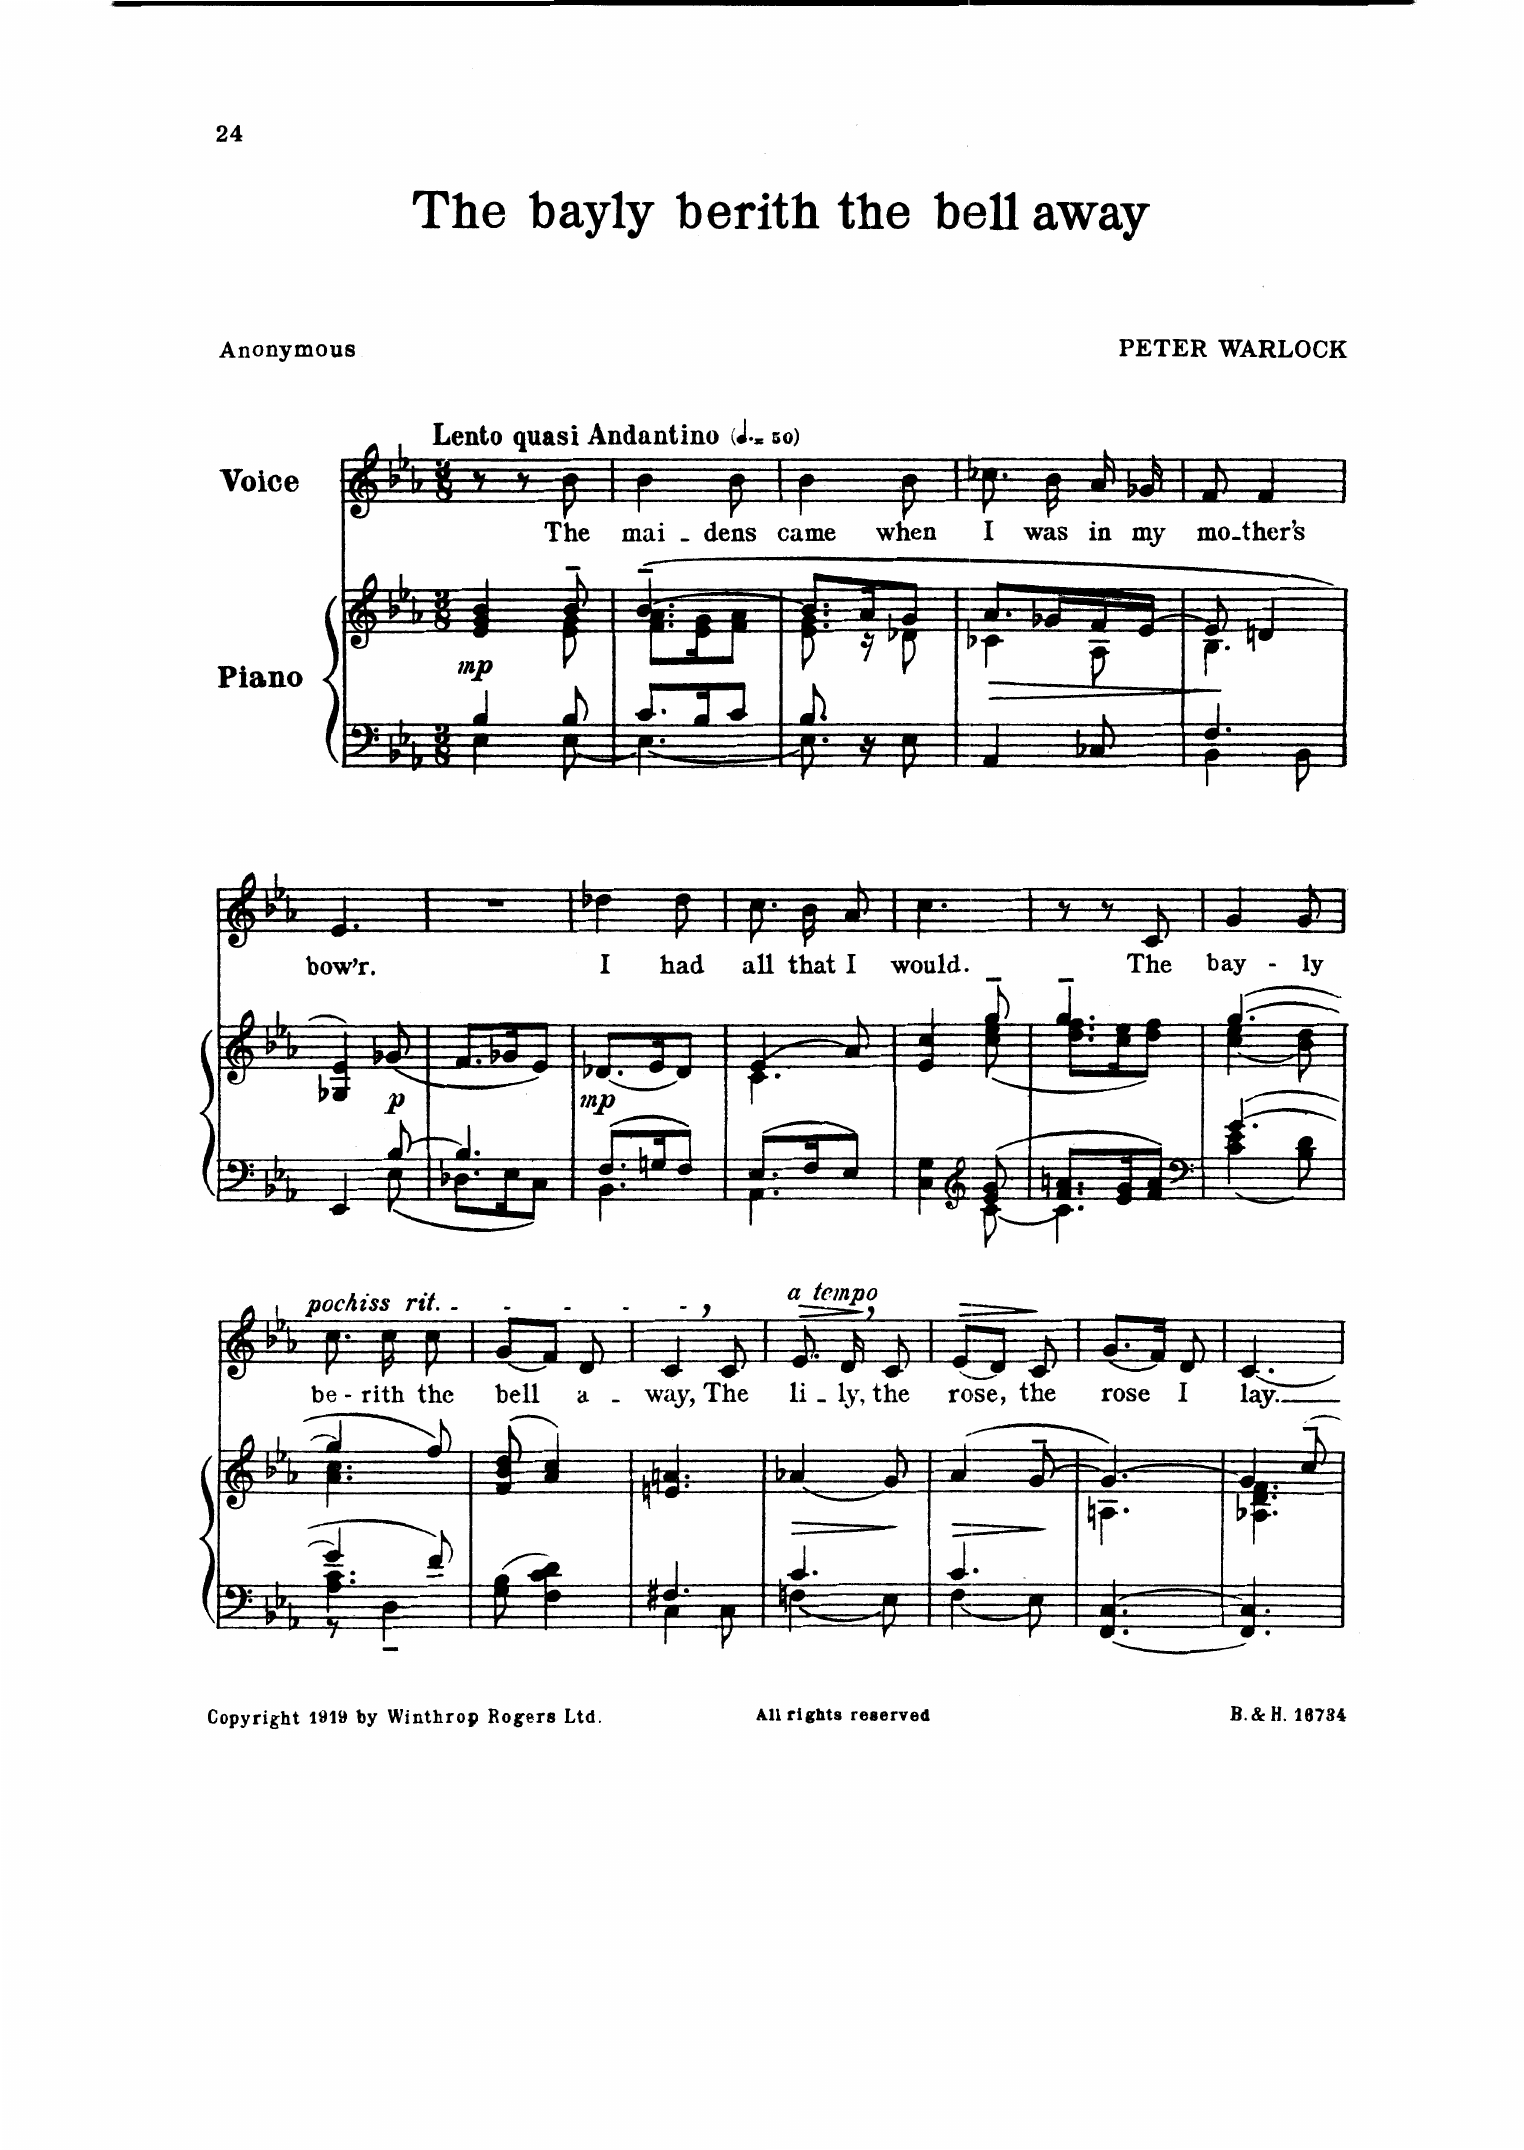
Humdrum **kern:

**kern	**kern	**dynam	**kern	**text	**dynam
*part2	*part2	*part2	*part1	*part1	*part1
*staff3	*staff2	*staff2/3	*staff1	*staff1	*staff1
*I"Piano	*	*	*I"Voice	*	*
*I'Pno	*	*	*	*	*
*clefF4	*clefG2	*	*clefG2	*	*
*k[b-e-a-]	*k[b-e-a-]	*	*k[b-e-a-]	*	*
*M3/8	*M3/8	*	*M3/8	*	*
*MM75	*MM75	*	*MM75	*	*
=1	=1	=1	=1	=1	=1
*^	*^	*	*	*	*
!	!	!	!	!	!LO:TX:a:B:t=Lento quasi Andantino	!	!
!	!	!	!	!LO:DY:b	!	!	!
4B-/	4E-\	4e-/ 4g/ 4b-/	4ryy	mp	8r	.	.
.	.	.	.	.	8r	.	.
8B-/	[8E-\	8b-~>/	8e-\ 8g\	.	8b-\	The	.
=2	=2	=2	=2	=2	=2	=2	=2
8.c/L	4.E-\_	([4.b-~/	8.f\ 8.a-\L	.	4b-\	mai-	.
16B-/K	.	.	16e-\ 16g\K	.	.	.	.
8c/J	.	.	8f\ 8a-\J	.	8b-\	-dens	.
=3	=3	=3	=3	=3	=3	=3	=3
8.B-/	8.E-\]	8.b-/L]	8.e-\ 8.g\	.	4b-\	came	.
16r	8.ryy	16a-/K	16r	.	.	.	.
8E-\	.	8g/J	8d-X\	.	8b-\	when	.
*v	*v	*	*	*	*	*	*
=4	=4	=4	=4	=4	=4	=4
!	!	!	!LO:HP:b	!	!	!
4AA-/	8.a-/L	4c-X\	>	8.cc-X\	I	.
.	16g-X/L	.	.	16b-\	was	.
8C-X/	16f/	8A-\	.	16a-/	in	.
.	[16e-/JJ	.	.	16g-X/	my	.
=5	=5	=5	=5	=5	=5	=5
*^	*	*	*	*	*	*
4.F/	4BB-\	8e-/]	4.B-\	.	8f/	mo-	.
.	.	4dn/	.	]	4f/	-ther’s	.
.	8BB-\	.	.	.	.	.	.
*	*	*v	*v	*	*	*	*
=6	=6	=6	=6	=6	=6	=6
4EE-/	4ryy	4G-X/ 4e-/)	.	4.e-/	bow’r.	.
!	!	!	!LO:DY:b	!	!	!
[8B-/	8E-\	(8g-X/	p	.	.	.
=7	=7	=7	=7	=7	=7	=7
4.B-/]	8.D-X\L	8.f/L	.	4.r	.	.
.	16E-\K	16g-X/K	.	.	.	.
.	8C\J	8e-/J)	.	.	.	.
=8	=8	=8	=8	=8	=8	=8
!	!	!	!LO:DY:b	!	!	!
8.F/L	4.BB-\	(8.d-X/L	mp	4dd-X\	I	.
16Gn/K	.	16e-/K	.	.	.	.
8F/J	.	8d-/J)	.	8dd-\	had	.
=9	=9	=9	=9	=9	=9	=9
*	*	*^	*	*	*	*
8.E-/L	4.AA-\	(4e-/	4.c\	.	8.cc\	all	.
16F/K	.	.	.	.	16b-\	that	.
8E-/J	.	8a-/)	.	.	8a-/	I	.
=10	=10	=10	=10	=10	=10	=10	=10
4C\ 4G\	4ryy	4e-/ 4cc/	4ryy	.	4.cc\	would.	.
*clefG2	*	*	*	*	*	*	*
8e-/ 8g/	[8c\	8gg~/	(8cc\ 8ee-\	.	.	.	.
=11	=11	=11	=11	=11	=11	=11	=11
8.f/ 8.an/L	4.c\]	4.gg~/	8.dd\ 8.ff\L	.	8r	.	.
.	.	.	.	.	8r	.	.
16e-/ 16g/K	.	.	16cc\ 16ee-\K	.	.	.	.
8f/ 8a/J	.	.	8dd\ 8ff\J)	.	8c/	The	.
=12	=12	=12	=12	=12	=12	=12	=12
*clefF4	*	*	*	*	*	*	*
[4.g/	4c\ 4e-\	([4.gg/	(4cc\ 4ee-\	.	4g/	bay-	.
.	8B-\ 8d\	.	8b-\ 8dd\)	.	8g/	-ly	.
=13	=13	=13	=13	=13	=13	=13	=13
*	*^	*	*	*	*	*	*
!	!	!	!	!	!	!LO:TX:a:t=pochiss. rit.	!	!
4g/]	4.A-\ 4.c\	8r	4gg/]	4.a-\ 4.cc\	.	8.cc\	be-	.
.	.	4D~\	.	.	.	.	.	.
.	.	.	.	.	.	16cc\	-rith	.
8f/	.	.	8ff/)	.	.	8cc\	the	.
*v	*v	*v	*	*	*	*	*	*
*	*v	*v	*	*	*	*
=14	=14	=14	=14	=14	=14
8G\ 8B-\	(8f/ 8b-/ 8dd/	.	(8g/L	bell	.
4F\ 4c\ 4d\	4a-\ 4cc\)	.	8f/J)	.	.
.	.	.	8d/	a-	.
=15	=15	=15	=15	=15	=15
*^	*	*	*	*	*
4.F#X/	4C\	4.en/ 4.an/	.	4c,/	-way,	.
.	8C\	.	.	8c/	The	.
=16	=16	=16	=16	=16	=16	=16
!	!	!	!	!LO:TX:i:t=a tempo	!	!
!	!	!	!LO:HP:b	!	!	!LO:HP:b
4.c/	4Fn\	(4a-X/	>	8.e-/	li-	>
.	.	.	.	16d,/	-ly,	.
.	8E-\	8g/)	]	8c/	the	]
=17	=17	=17	=17	=17	=17	=17
!	!	!	!LO:HP:b	!	!	!LO:HP:b
4.c/	4F\	(>4a-/	>	(8e-/L	rose,	>
.	.	.	.	8d/J)	.	.
.	8E-\	[8g~>/	]	8c/	the	]
*v	*v	*	*	*	*	*
=18	=18	=18	=18	=18	=18
*	*^	*	*	*	*
[4.FF/ [4.C/	4.g/_)	4.An\	.	(8.g/L	rose	.
.	.	.	.	16f/Jk)	.	.
.	.	.	.	8d/	I	.
=19	=19	=19	=19	=19	=19	=19
4.FF/] 4.C/]	4g/]	4.A-X\ 4.d\ 4.f\	.	[4.c/	lay.	.
.	8cc~/	.	.	.	.	.
*	*v	*v	*	*	*	*
=	=	=	=	=	=
*-	*-	*-	*-	*-	*-
